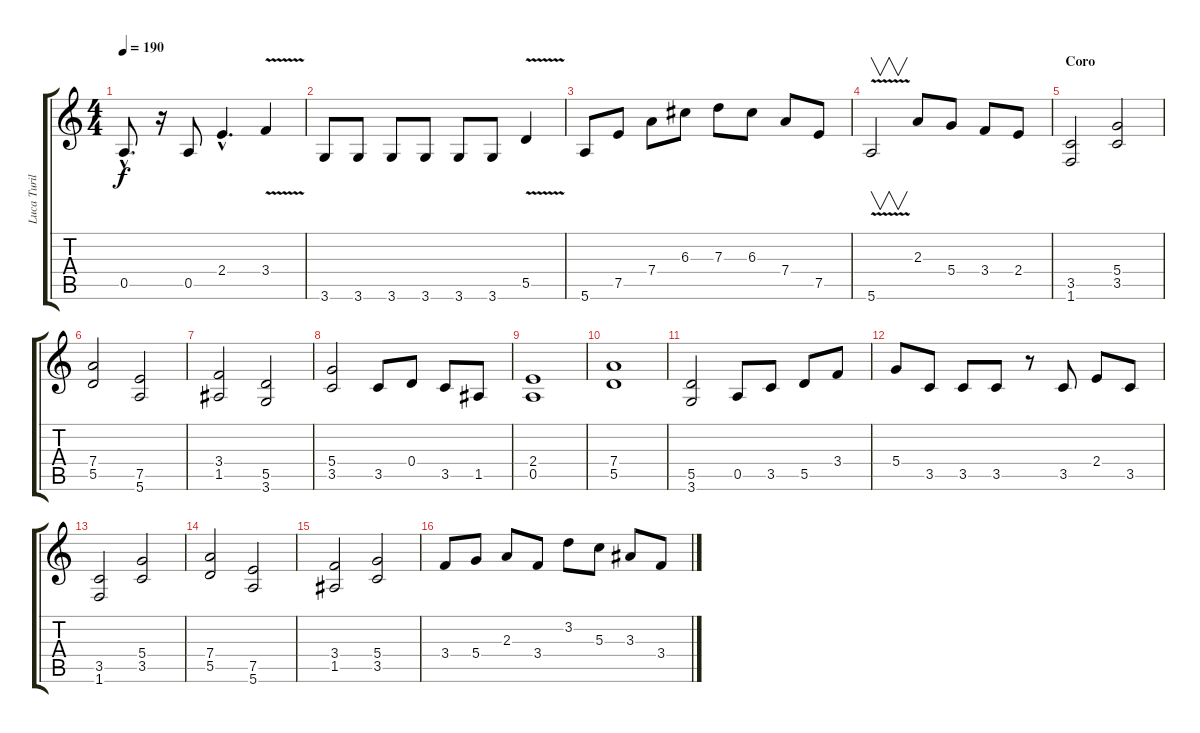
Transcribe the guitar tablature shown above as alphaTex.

\track ("Luca Turilli" "Luca Turil") {instrument distortionguitar}
\staff {score tabs}
\tuning (E4 B3 G3 D3 A2 E2) {hide}
\ts (4 4)
\tempo 190
\clef g2
\ks c
0.5{hac}.8{d dy f} r.16 0.5.8 2.4{hac}.4{d} 3.4{v}.4 |
3.6.8 3.6.8 3.6.8 3.6.8 3.6.8 3.6.8 5.5{v}.4 |
5.6.8 7.5.8 7.4.8 6.3.8 7.3.8 6.3.8 7.4.8 7.5.8 |
5.6{v}.2{v} 2.3.8 5.4.8 3.4.8 2.4.8 |
\section ("" "Coro")
(3.5 1.6).2 (5.4 3.5).2 |
(7.4 5.5).2 (7.5 5.6).2 |
(3.4 1.5).2 (5.5 3.6).2 |
(5.4 3.5).2 3.5.8 0.4.8 3.5.8 1.5.8 |
(2.4 0.5).1 |
(7.4 5.5).1 |
(5.5 3.6).2 0.5.8 3.5.8 5.5.8 3.4.8 |
5.4.8 3.5.8 3.5.8 3.5.8 r.8 3.5.8 2.4.8 3.5.8 |
(3.5 1.6).2 (5.4 3.5).2 |
(7.4 5.5).2 (7.5 5.6).2 |
(3.4 1.5).2 (5.4 3.5).2 |
3.4.8 5.4.8 2.3.8 3.4.8 3.2.8 5.3.8 3.3.8 3.4.8
